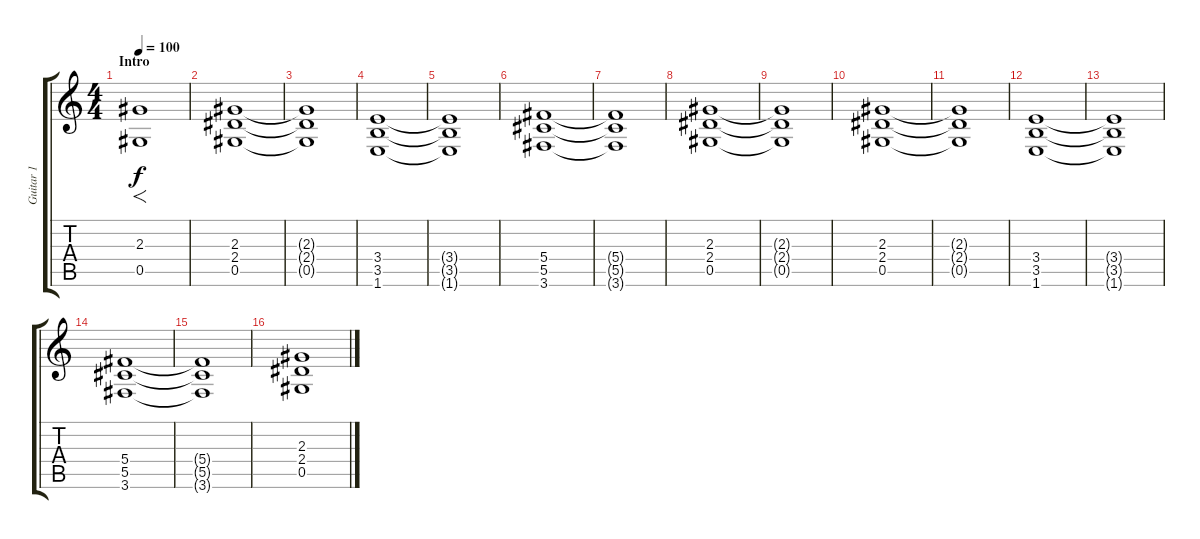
\track ("Guitar 1" "Guitar 1") {instrument distortionguitar}
\staff {score tabs}
\tuning (Eb4 Bb3 Gb3 Db3 Ab2 Eb2) {hide}
\ts (4 4)
\section ("" "Intro")
\tempo 100
\clef g2
\ks c
(2.3 0.5).1{f dy f instrument distortionguitar} |
(2.3 2.4 0.5).1 |
(2.3{t} 2.4{t} 0.5{t}).1 |
(3.4 3.5 1.6).1 |
(3.4{t} 3.5{t} 1.6{t}).1 |
(5.4 5.5 3.6).1 |
(5.4{t} 5.5{t} 3.6{t}).1 |
(2.3 2.4 0.5).1 |
(2.3{t} 2.4{t} 0.5{t}).1 |
(2.3 2.4 0.5).1 |
(2.3{t} 2.4{t} 0.5{t}).1 |
(3.4 3.5 1.6).1 |
(3.4{t} 3.5{t} 1.6{t}).1 |
(5.4 5.5 3.6).1 |
(5.4{t} 5.5{t} 3.6{t}).1 |
(2.3 2.4 0.5).1
